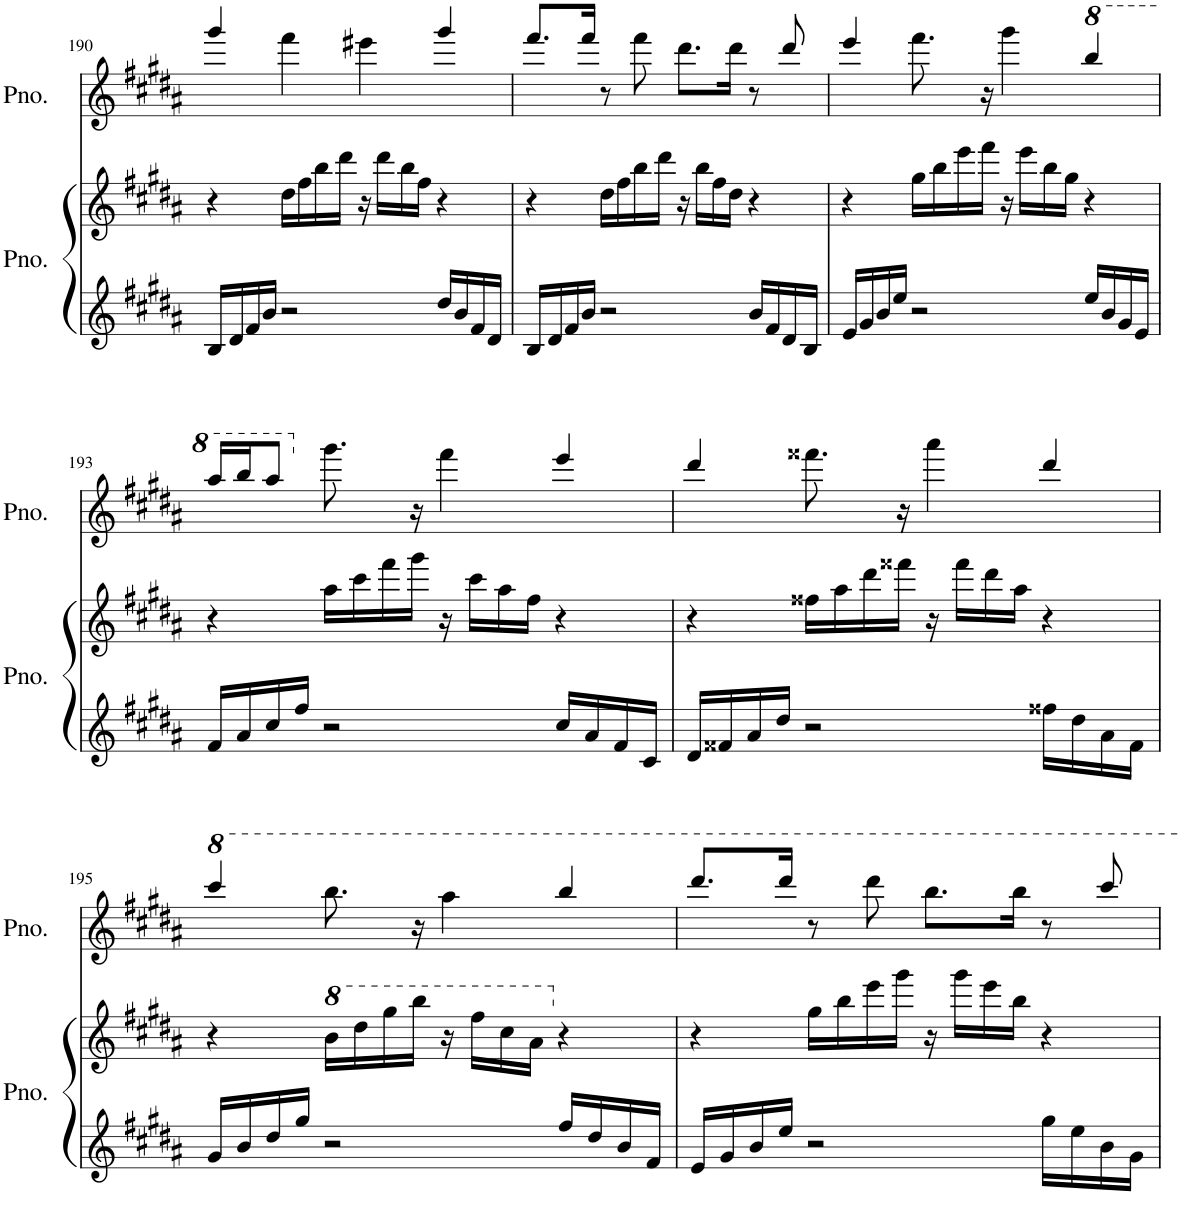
**kern	**kern	**kern
*part2	*part2	*part1
*staff3	*staff2	*staff1
*I"Piano	*	*I"Piano
*I'Pno.	*	*I'Pno.
!!LO:PB:g=z
*clefG2	*clefG2	*clefG2
*k[f#c#g#d#a#]	*k[f#c#g#d#a#]	*k[f#c#g#d#a#]
*M4/4	*M4/4	*M4/4
=190	=190	=190
16B/LL	4r	4ggg#/
16d#/	.	.
16f#/	.	.
16b/JJ	.	.
2r	16dd#\LL	4fff#\
.	16ff#\	.
.	16bb\	.
.	16ddd#\JJ	.
.	16r	4eee#X\
.	16ddd#\LL	.
.	16bb\	.
.	16ff#\JJ	.
16dd#/LL	4r	4ggg#/
16b/	.	.
16f#/	.	.
16d#/JJ	.	.
=191	=191	=191
16B/LL	4r	8.fff#/L
16d#/	.	.
16f#/	.	.
16b/JJ	.	16fff#/Jk
2r	16dd#\LL	8r
.	16ff#\	.
.	16bb\	8fff#\
.	16ddd#\JJ	.
.	16r	8.ddd#\L
.	16bb\LL	.
.	16ff#\	.
.	16dd#\JJ	16ddd#\Jk
16b/LL	4r	8r
16f#/	.	.
16d#/	.	8ddd#/
16B/JJ	.	.
=192	=192	=192
16e/LL	4r	4eee/
16g#/	.	.
16b/	.	.
16ee/JJ	.	.
2r	16gg#\LL	8.fff#\
.	16bb\	.
.	16eee\	.
.	16fff#\JJ	16r
.	16r	4ggg#\
.	16eee\LL	.
.	16bb\	.
.	16gg#\JJ	.
*	*	*8va
16ee/LL	4r	4bbb/
16b/	.	.
16g#/	.	.
16e/JJ	.	.
!!LO:LB:g=z
=193	=193	=193
16f#/LL	4r	16aaa#/LL
16a#/	.	16bbb/J
16cc#/	.	8aaa#/J
16ff#/JJ	.	.
*	*	*X8va
2r	16aa#\LL	8.ggg#\
.	16ccc#\	.
.	16fff#\	.
.	16ggg#\JJ	16r
.	16r	4fff#\
.	16ccc#\LL	.
.	16aa#\	.
.	16ff#\JJ	.
16cc#/LL	4r	4eee/
16a#/	.	.
16f#/	.	.
16c#/JJ	.	.
=194	=194	=194
16d#/LL	4r	4ddd#/
16f##X/	.	.
16a#/	.	.
16dd#/JJ	.	.
2r	16ff##X\LL	8.fff##X\
.	16aa#\	.
.	16ddd#\	.
.	16fff##X\JJ	16r
.	16r	4aaa#\
.	16fff##\LL	.
.	16ddd#\	.
.	16aa#\JJ	.
16ff##X\LL	4r	4ddd#/
16dd#\	.	.
16a#\	.	.
16f##\JJ	.	.
!!LO:LB:g=z
=195	=195	=195
16g#/LL	4r	4cccc#/
16b/	.	.
16dd#/	.	.
16gg#/JJ	.	.
*	*8va	*
2r	16bb\LL	8.bbb\
.	16ddd#\	.
.	16ggg#\	.
.	16bbb\JJ	16r
.	16r	4aaa#\
.	16fff#\LL	.
.	16ccc#\	.
.	16aa#\JJ	.
*	*X8va	*
16ff#/LL	4r	4bbb/
16dd#/	.	.
16b/	.	.
16f#/JJ	.	.
=196	=196	=196
16e/LL	4r	8.dddd#/L
16g#/	.	.
16b/	.	.
16ee/JJ	.	16dddd#/Jk
2r	16gg#\LL	8r
.	16bb\	.
.	16eee\	8dddd#\
.	16ggg#\JJ	.
.	16r	8.bbb\L
.	16ggg#\LL	.
.	16eee\	.
.	16bb\JJ	16bbb\Jk
16gg#\LL	4r	8r
16ee\	.	.
16b\	.	8cccc#/
16g#\JJ	.	.
=	=	=
*-	*-	*-
